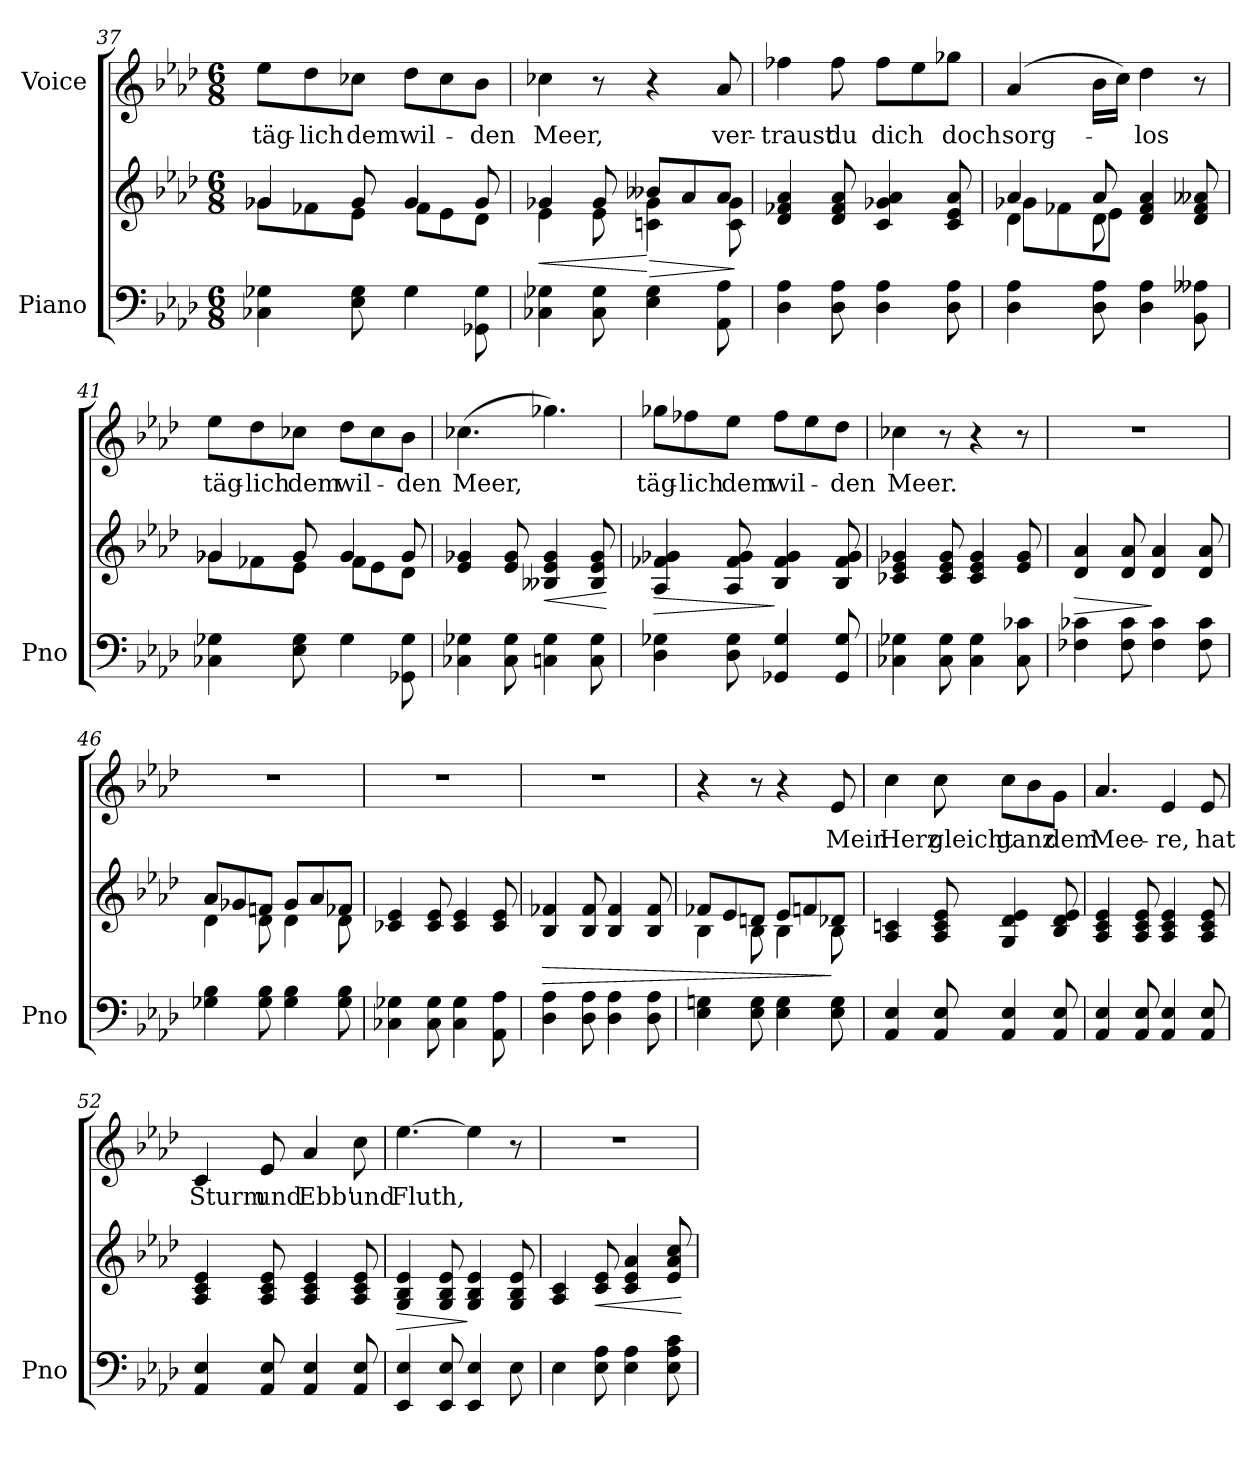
**kern	**kern	**dynam	**kern	**text
*part2	*part2	*part2	*part1	*part1
*staff3	*staff2	*staff2/3	*staff1	*staff1
*I"Piano	*	*	*I"Voice	*
*I'Pno	*	*	*	*
*clefF4	*clefG2	*	*clefG2	*
*k[b-e-a-d-]	*k[b-e-a-d-]	*	*k[b-e-a-d-]	*
*M6/8	*M6/8	*	*M6/8	*
=37	=37	=37	=37	=37
*	*^	*	*	*
!	!	!	!	!	!LO:LY:b
4C-X\ 4G-X\	4g-X/	8g-\L	.	8ee-\L	täg-
!	!	!	!	!	!LO:LY:b
.	.	8f-X\	.	8dd-\	-lich
!	!	!	!	!	!LO:LY:b
8E-\ 8G-\	8g-/	8e-\J	.	8cc-X\J	dem
!	!	!	!	!	!LO:LY:b
4G-\	4g-/	8f-\L	.	8dd-\L	wil-
.	.	8e-\	.	8cc-\	.
!	!	!	!	!	!LO:LY:b
8GG-X\ 8G-\	8g-/	8d-\J	.	8b-\J	-den
!!LO:LB:g=z
=38	=38	=38	=38	=38	=38
!	!	!	!LO:HP:b	!	!LO:LY:b
4C-X\ 4G-X\	4g-X/	4e-\	<	4cc-X\	Meer,
8C-\ 8G-\	8g-/	8e-\	.	8r	.
!	!	!	!LO:HP:n=1:b	!	!
4E-\ 4G-\	8b--X/L	4cn\ 4g-\	[ >	4r	.
.	8a-/	.	.	.	.
!	!	!	!	!	!LO:LY:b
8AA-\ 8A-\	8a-/J	8c\ 8g-\	.	8a-/	ver-
*	*v	*v	*	*	*
.	.	]	.	.
=39	=39	=39	=39	=39
!	!	!	!	!LO:LY:b
4D-\ 4A-\	4d-/ 4f-X/ 4a-/	.	4ff-X\	-traust
!	!	!	!	!LO:LY:b
8D-\ 8A-\	8d-/ 8f-/ 8a-/	.	8ff-\	du
!	!	!	!	!LO:LY:b
4D-\ 4A-\	4c/ 4g-X/ 4a-/	.	8ff-\L	dich
.	.	.	8ee-\	.
!	!	!	!	!LO:LY:b
8D-\ 8A-\	8c/ 8e-/ 8a-/	.	8gg-X\J	doch
=40	=40	=40	=40	=40
*	*^	*	*	*
*	*	*^	*	*	*
!	!	!	!	!	!	!LO:LY:b
4D-\ 4A-\	4a-/	4d-\	8g-X\L	.	(>4a-/	sorg-
.	.	.	8f-X\	.	.	.
8D-\ 8A-\	8a-/	8d-\	8e-\J	.	16b-\LL	.
.	.	.	.	.	16cc\JJ)	.
!	!	!	!	!	!	!LO:LY:b
4D-\ 4A-\	4d-/ 4f-/ 4a-/	4rcyy	4ryy	.	4dd-\	-los
8BB-\ 8A--X\	8d-/ 8f-/ 8a--X/	8rcyy	8ryy	.	8r	.
=41	=41	=41	=41	=41	=41	=41
!	!	!	!	!	!	!LO:LY:b
*	*	*v	*v	*	*	*
4C-X\ 4G-X\	4g-X/	8g-\L	.	8ee-\L	täg-
!	!	!	!	!	!LO:LY:b
.	.	8f-X\	.	8dd-\	-lich
!	!	!	!	!	!LO:LY:b
8E-\ 8G-\	8g-/	8e-\J	.	8cc-X\J	dem
!	!	!	!	!	!LO:LY:b
4G-\	4g-/	8f-\L	.	8dd-\L	wil-
.	.	8e-\	.	8cc-\	.
!	!	!	!	!	!LO:LY:b
8GG-X\ 8G-\	8g-/	8d-\J	.	8b-\J	-den
=42	=42	=42	=42	=42	=42
!	!	!	!	!	!LO:LY:b
*	*v	*v	*	*	*
4C-X\ 4G-X\	4e-/ 4g-X/	.	(>4.cc-X\	Meer,
8C-\ 8G-\	8e-/ 8g-/	.	.	.
!	!	!LO:HP:b	!	!
4Cn\ 4G-\	4B--X/ 4e-/ 4g-/	<	4.gg-X\)	.
8C\ 8G-\	8B--/ 8e-/ 8g-/	.	.	.
.	.	[	.	.
!!LO:PB:g=z
=43	=43	=43	=43	=43
!	!	!LO:HP:b	!	!LO:LY:b
4D-\ 4G-X\	4A-/ 4f-X/ 4g-X/	>	8gg-X\L	täg-
!	!	!	!	!LO:LY:b
.	.	.	8ff-X\	-lich
!	!	!	!	!LO:LY:b
8D-\ 8G-\	8A-/ 8f-/ 8g-/	.	8ee-\J	dem
!	!	!	!	!LO:LY:b
4GG-X/ 4G-/	4B-/ 4f-/ 4g-/	]	8ff-\L	wil-
.	.	.	8ee-\	.
!	!	!	!	!LO:LY:b
8GG-/ 8G-/	8B-/ 8f-/ 8g-/	.	8dd-\J	-den
=44	=44	=44	=44	=44
!	!	!	!	!LO:LY:b
4C-X\ 4G-X\	4c-X/ 4e-/ 4g-X/	.	4cc-X\	Meer.
8C-\ 8G-\	8c-/ 8e-/ 8g-/	.	8r	.
4C-\ 4G-\	4c-/ 4e-/ 4g-/	.	4r	.
8C-\ 8c-X\	8e-/ 8g-/	.	8r	.
=45	=45	=45	=45	=45
!	!	!LO:HP:b	!	!
4F-X\ 4c-X\	4d-/ 4a-/	>	2.r	.
8F-\ 8c-\	8d-/ 8a-/	.	.	.
4F-\ 4c-\	4d-/ 4a-/	]	.	.
8F-\ 8c-\	8d-/ 8a-/	.	.	.
=46	=46	=46	=46	=46
*	*^	*	*	*
4G-X\ 4B-\	8a-/L	4d-\	.	2.r	.
.	8g-X/	.	.	.	.
8G-\ 8B-\	8fn/J	8d-\	.	.	.
4G-\ 4B-\	8g-/L	4d-\	.	.	.
.	8a-/	.	.	.	.
8G-\ 8B-\	8f-X/J	8d-\	.	.	.
*	*v	*v	*	*	*
=47	=47	=47	=47	=47
4C-X\ 4G-X\	4c-X/ 4e-/	.	2.r	.
8C-\ 8G-\	8c-/ 8e-/	.	.	.
4C-\ 4G-\	4c-/ 4e-/	.	.	.
8AA-\ 8A-\	8c-/ 8e-/	.	.	.
!!LO:PB:g=z
=48	=48	=48	=48	=48
!	!	!LO:HP:b	!	!
4D-\ 4A-\	4B-/ 4f-X/	>	2.r	.
8D-\ 8A-\	8B-/ 8f-/	.	.	.
4D-\ 4A-\	4B-/ 4f-/	.	.	.
8D-\ 8A-\	8B-/ 8f-/	.	.	.
=49	=49	=49	=49	=49
*	*^	*	*	*
4E-\ 4Gn\	8f-X/L	4B-\	.	4r	.
.	8e-/	.	.	.	.
8E-\ 8G\	8dn/J	8B-\	.	8r	.
4E-\ 4G\	8e-/L	4B-\	.	4r	.
.	8fn/	.	.	.	.
!	!	!	!	!	!LO:LY:b
8E-\ 8G\	8d-X/J	8B-\	]	8e-/	Mein
=50	=50	=50	=50	=50	=50
!	!	!	!	!	!LO:LY:b
*	*v	*v	*	*	*
4AA-/ 4E-/	4A-/ 4cn/	.	4cc\	Herz
!	!	!	!	!LO:LY:b
8AA-/ 8E-/	8A-/ 8c/ 8e-/	.	8cc\	gleicht
!	!	!	!	!LO:LY:b
4AA-/ 4E-/	4G/ 4d-/ 4e-/	.	8cc\L	ganz
.	.	.	8b-\	.
!	!	!	!	!LO:LY:b
8AA-/ 8E-/	8B-/ 8d-/ 8e-/	.	8g\J	dem
=51	=51	=51	=51	=51
!	!	!	!	!LO:LY:b
4AA-/ 4E-/	4A-/ 4c/ 4e-/	.	4.a-/	Mee-
8AA-/ 8E-/	8A-/ 8c/ 8e-/	.	.	.
!	!	!	!	!LO:LY:b
4AA-/ 4E-/	4A-/ 4c/ 4e-/	.	4e-/	-re,
!	!	!	!	!LO:LY:b
8AA-/ 8E-/	8A-/ 8c/ 8e-/	.	8e-/	hat
=52	=52	=52	=52	=52
!	!	!	!	!LO:LY:b
4AA-/ 4E-/	4A-/ 4c/ 4e-/	.	4c/	Sturm
!	!	!	!	!LO:LY:b
8AA-/ 8E-/	8A-/ 8c/ 8e-/	.	8e-/	und
!	!	!	!	!LO:LY:b
4AA-/ 4E-/	4A-/ 4c/ 4e-/	.	4a-/	Ebb'
!	!	!	!	!LO:LY:b
8AA-/ 8E-/	8A-/ 8c/ 8e-/	.	8cc\	und
!!LO:LB:g=z
=53	=53	=53	=53	=53
!	!	!LO:HP:b	!	!LO:LY:b
4EE-/ 4E-/	4G/ 4B-/ 4e-/	>	[4.ee-\	Fluth,
8EE-/ 8E-/	8G/ 8B-/ 8e-/	.	.	.
4EE-/ 4E-/	4G/ 4B-/ 4e-/	]	4ee-\]	.
8E-\	8G/ 8B-/ 8e-/	.	8r	.
=54	=54	=54	=54	=54
4E-\	4A-/ 4c/	.	2.r	.
!	!	!LO:HP:b	!	!
8E-\ 8A-\	8c/ 8e-/	<	.	.
4E-\ 4A-\	4c/ 4e-/ 4a-/	.	.	.
8E-\ 8A-\ 8c\	8e-/ 8a-/ 8cc/	.	.	.
.	.	[	.	.
=	=	=	=	=
*-	*-	*-	*-	*-
